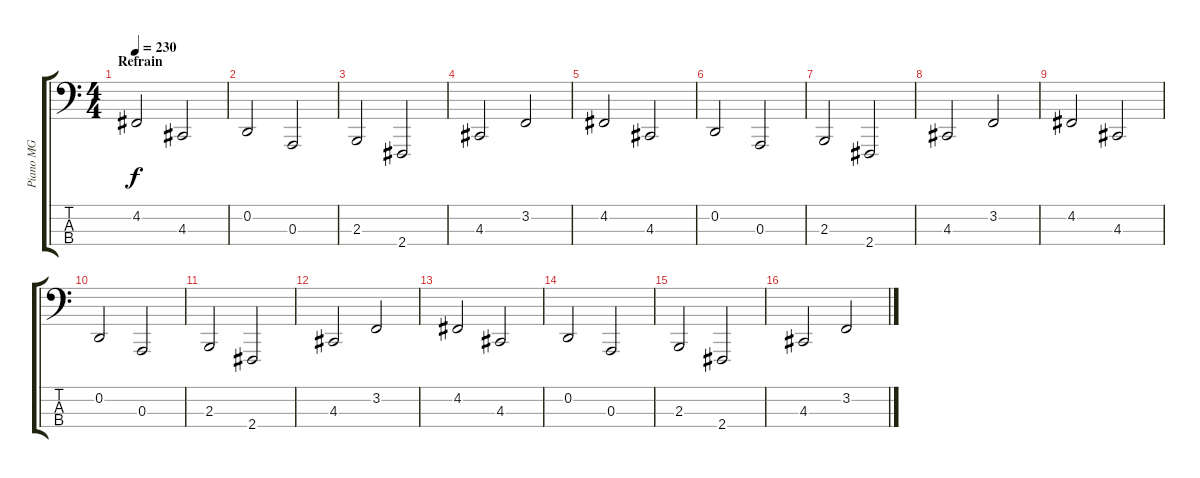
\track ("Piano MG" "Piano MG") {instrument acousticgrandpiano}
\staff {score tabs}
\tuning (G2 D2 A1 E1) {hide}
\ts (4 4)
\section ("" "Refrain")
\tempo 230
\clef f4
\ks c
4.2.2{dy f} 4.3.2 |
0.2.2 0.3.2 |
2.3.2 2.4.2 |
4.3.2 3.2.2 |
4.2.2 4.3.2 |
0.2.2 0.3.2 |
2.3.2 2.4.2 |
4.3.2 3.2.2 |
4.2.2 4.3.2 |
0.2.2 0.3.2 |
2.3.2 2.4.2 |
4.3.2 3.2.2 |
4.2.2 4.3.2 |
0.2.2 0.3.2 |
2.3.2 2.4.2 |
4.3.2 3.2.2
